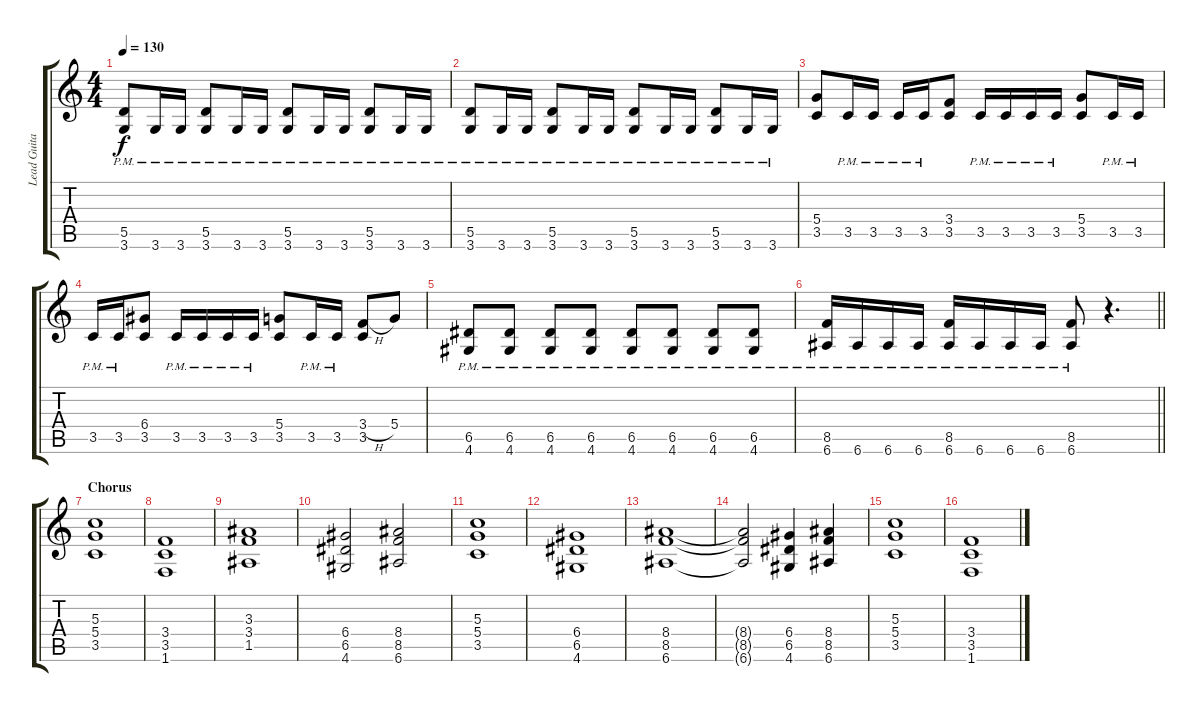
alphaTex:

\track ("Lead Guitar" "Lead Guita") {instrument distortionguitar}
\staff {score tabs}
\tuning (E4 B3 G3 D3 A2 E2) {hide}
\ts (4 4)
\tempo 130
\clef g2
\ks c
(5.5{pm} 3.6{pm}).8{dy f} 3.6{pm}.16 3.6{pm}.16 (5.5{pm} 3.6{pm}).8 3.6{pm}.16 3.6{pm}.16 (5.5{pm} 3.6{pm}).8 3.6{pm}.16 3.6{pm}.16 (5.5{pm} 3.6{pm}).8 3.6{pm}.16 3.6{pm}.16 |
(5.5{pm} 3.6{pm}).8 3.6{pm}.16 3.6{pm}.16 (5.5{pm} 3.6{pm}).8 3.6{pm}.16 3.6{pm}.16 (5.5{pm} 3.6{pm}).8 3.6{pm}.16 3.6{pm}.16 (5.5{pm} 3.6{pm}).8 3.6{pm}.16 3.6{pm}.16 |
(5.4 3.5).8 3.5{pm}.16 3.5{pm}.16 3.5{pm}.16 3.5{pm}.16 (3.4 3.5).8 3.5{pm}.16 3.5{pm}.16 3.5{pm}.16 3.5{pm}.16 (5.4 3.5).8 3.5{pm}.16 3.5{pm}.16 |
3.5{pm}.16 3.5{pm}.16 (6.4 3.5).8 3.5{pm}.16 3.5{pm}.16 3.5{pm}.16 3.5{pm}.16 (5.4 3.5).8 3.5{pm}.16 3.5{pm}.16 (3.4{h} 3.5).8 5.4.8 |
(6.5{pm} 4.6{pm}).8 (6.5{pm} 4.6{pm}).8 (6.5{pm} 4.6{pm}).8 (6.5{pm} 4.6{pm}).8 (6.5{pm} 4.6{pm}).8 (6.5{pm} 4.6{pm}).8 (6.5{pm} 4.6{pm}).8 (6.5{pm} 4.6{pm}).8 |
\barLineRight lightlight
(8.5{pm} 6.6{pm}).16 6.6{pm}.16 6.6{pm}.16 6.6{pm}.16 (8.5{pm} 6.6{pm}).16 6.6{pm}.16 6.6{pm}.16 6.6{pm}.16 (8.5{pm} 6.6{pm}).8 r.4{d} |
\section ("" "Chorus")
(5.3 5.4 3.5).1 |
(3.4 3.5 1.6).1 |
(3.3 3.4 1.5).1 |
(6.4 6.5 4.6).2 (8.4 8.5 6.6).2 |
(5.3 5.4 3.5).1 |
(6.4 6.5 4.6).1 |
(8.4 8.5 6.6).1 |
(8.4{t} 8.5{t} 6.6{t}).2 (6.4 6.5 4.6).4 (8.4 8.5 6.6).4 |
(5.3 5.4 3.5).1 |
(3.4 3.5 1.6).1
